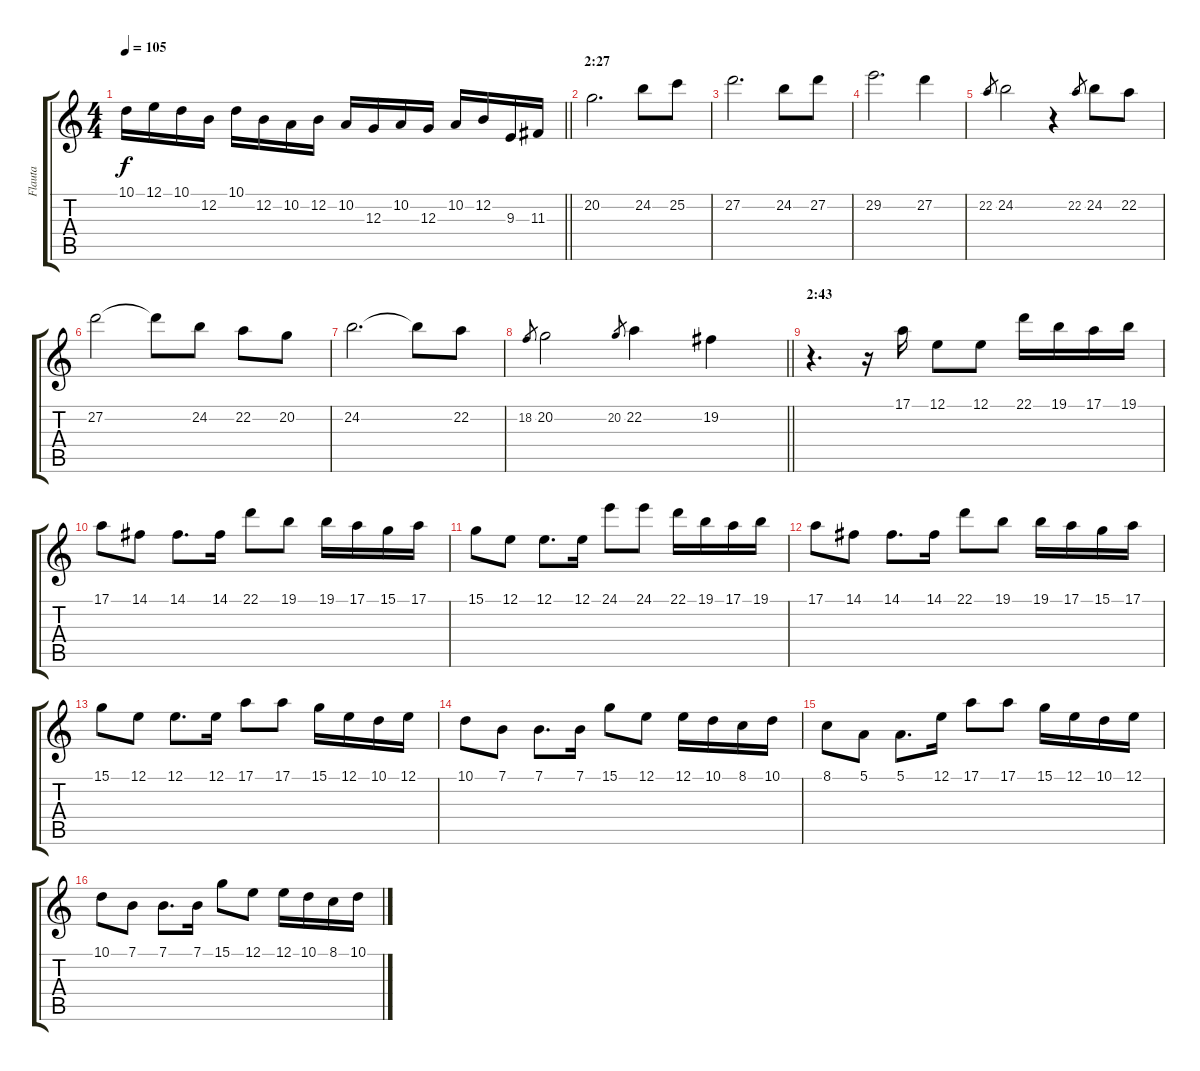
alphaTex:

\track ("Flauta" "Flauta") {instrument flute}
\staff {score tabs}
\tuning (E4 B3 G3 D3 A2 E2) {hide}
\ts (4 4)
\tempo 105
\clef g2
\barLineRight lightlight
\ks c
10.1.16{dy f} 12.1.16 10.1.16 12.2.16 10.1.16 12.2.16 10.2.16 12.2.16 10.2.16 12.3.16 10.2.16 12.3.16 10.2.16 12.2.16 9.3.16 11.3.16 |
\section ("" "2:27")
20.2.2{d volume 11} 24.2.8 25.2.8 |
27.2.2{d} 24.2.8 27.2.8 |
29.2.2{d} 27.2.4 |
22.2.8{gr} 24.2.2 r.4 22.2.8{gr} 24.2.8 22.2.8 |
27.2.2 27.2{t}.8 24.2.8 22.2.8 20.2.8 |
24.2.2{d} 24.2{t}.8 22.2.8 |
\barLineRight lightlight
18.2.8{gr} 20.2.2 20.2.8{gr} 22.2.4 19.2.4 |
\section ("" "2:43")
r.4{d volume 15} r.16 17.1.16{instrument panflute} 12.1.8 12.1.8 22.1.16 19.1.16 17.1.16 19.1.16 |
17.1.8 14.1.8 14.1.8{d} 14.1.16 22.1.8 19.1.8 19.1.16 17.1.16 15.1.16 17.1.16 |
15.1.8 12.1.8 12.1.8{d} 12.1.16 24.1.8 24.1.8 22.1.16 19.1.16 17.1.16 19.1.16 |
17.1.8 14.1.8 14.1.8{d} 14.1.16 22.1.8 19.1.8 19.1.16 17.1.16 15.1.16 17.1.16 |
15.1.8 12.1.8 12.1.8{d} 12.1.16 17.1.8 17.1.8 15.1.16 12.1.16 10.1.16 12.1.16 |
10.1.8 7.1.8 7.1.8{d} 7.1.16 15.1.8 12.1.8 12.1.16 10.1.16 8.1.16 10.1.16 |
8.1.8 5.1.8 5.1.8{d} 12.1.16 17.1.8 17.1.8 15.1.16 12.1.16 10.1.16 12.1.16 |
10.1.8 7.1.8 7.1.8{d} 7.1.16 15.1.8 12.1.8 12.1.16 10.1.16 8.1.16 10.1.16
